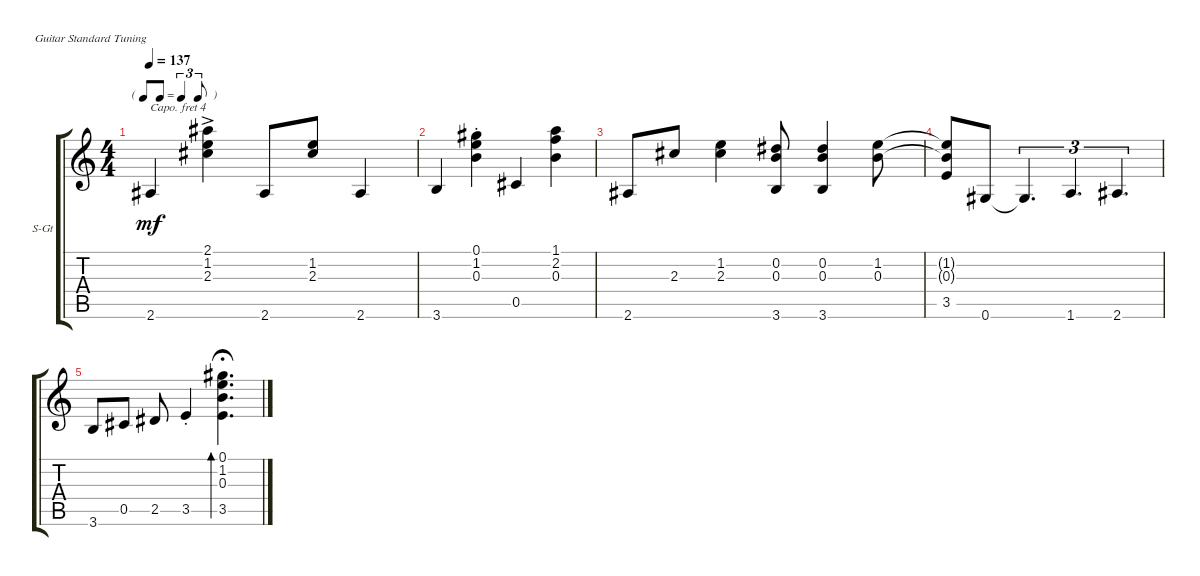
\defaultSystemsLayout 4
\bracketExtendMode groupsimilarinstruments
\firstSystemTrackNameOrientation horizontal
\otherSystemsTrackNameOrientation horizontal
\track ("Steel Guitar" "S-Gt") {instrument acousticguitarsteel}
\staff {score tabs}
\capo 4
\tuning (E4 B3 G3 D3 A2 E2)
\ts (4 4)
\tf triplet8th
\tempo 137
\clef g2
\ks c
2.6.4{dy mf} (2.3 1.2 2.1{ac}).4 2.6.8 (2.3 1.2).8 2.6.4 |
3.6.4 (0.3 1.2 0.1{st}).4 0.5.4 (1.1 2.2 0.3).4 |
2.6.8 2.3.8 (2.3 1.2).4 (0.3 0.2 3.6).8 (0.3 0.2 3.6).4 (0.3 1.2).8 |
(3.5 0.3{t} 1.2{t}).8 0.6.8 0.6{t}.4{d tu (3 2)} 1.6.4{d tu (3 2)} 2.6.4{d tu (3 2)} |
3.6.8 0.5.8 2.5.8 3.5{st}.4 (3.5 0.3 1.2 0.1).4{d bd 478 fermata (medium 0.57)}
